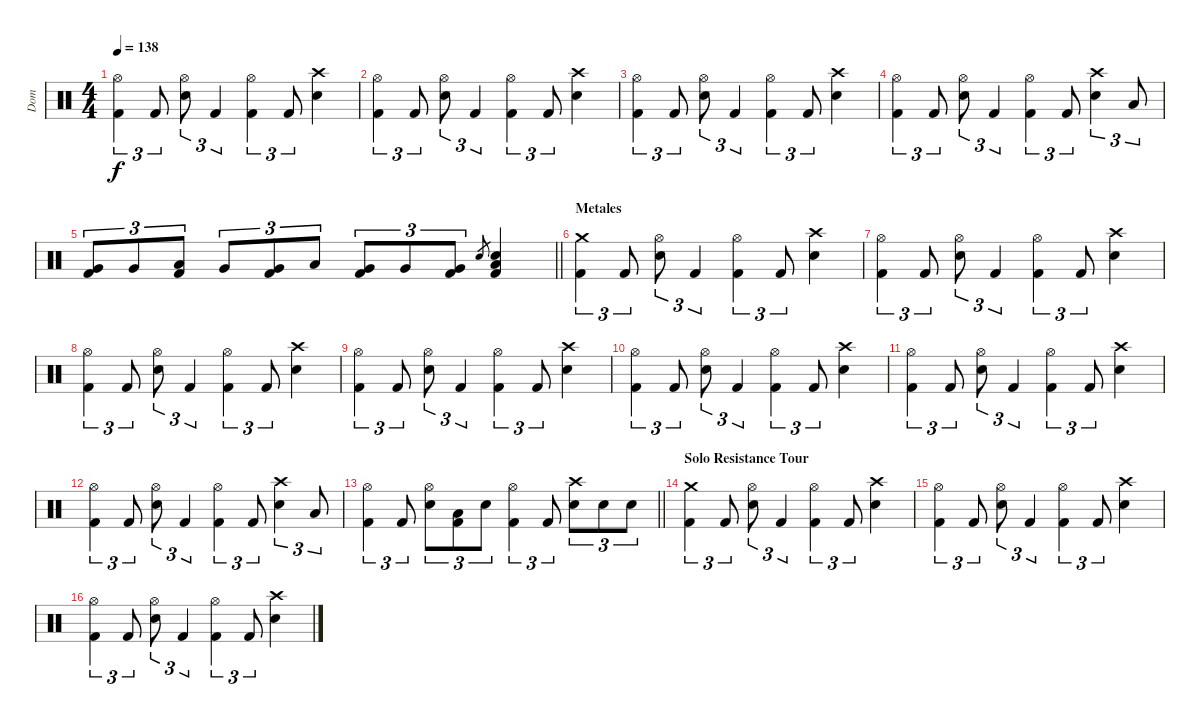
\track ("Dom" "Dom") {instrument percussion}
\staff {score}
\articulation defaults
\ts (4 4)
\tempo 138
\clef neutral
\ks c
("Hi-Hat (open)" "Kick (hit) 2").4{tu (3 2) dy f} "Kick (hit) 2".8{tu (3 2)} ("Hi-Hat (open)" "Electric Snare (hit)").8{tu (3 2)} "Kick (hit) 2".4{tu (3 2)} ("Hi-Hat (open)" "Kick (hit) 2").4{tu (3 2)} "Kick (hit) 2".8{tu (3 2)} ("Crash high (hit)" "Electric Snare (hit)").4 |
("Hi-Hat (open)" "Kick (hit) 2").4{tu (3 2)} "Kick (hit) 2".8{tu (3 2)} ("Hi-Hat (open)" "Electric Snare (hit)").8{tu (3 2)} "Kick (hit) 2".4{tu (3 2)} ("Hi-Hat (open)" "Kick (hit) 2").4{tu (3 2)} "Kick (hit) 2".8{tu (3 2)} ("Crash high (hit)" "Electric Snare (hit)").4 |
("Hi-Hat (open)" "Kick (hit) 2").4{tu (3 2)} "Kick (hit) 2".8{tu (3 2)} ("Hi-Hat (open)" "Electric Snare (hit)").8{tu (3 2)} "Kick (hit) 2".4{tu (3 2)} ("Hi-Hat (open)" "Kick (hit) 2").4{tu (3 2)} "Kick (hit) 2".8{tu (3 2)} ("Crash high (hit)" "Electric Snare (hit)").4 |
("Hi-Hat (open)" "Kick (hit) 2").4{tu (3 2)} "Kick (hit) 2".8{tu (3 2)} ("Hi-Hat (open)" "Electric Snare (hit)").8{tu (3 2)} "Kick (hit) 2".4{tu (3 2)} ("Hi-Hat (open)" "Kick (hit) 2").4{tu (3 2)} "Kick (hit) 2".8{tu (3 2)} ("Crash high (hit)" "Electric Snare (hit)").4{tu (3 2)} "Low Floor Tom (hit)".8{tu (3 2)} |
\barLineRight lightlight
("Very Low Tom (hit)" "Kick (hit) 2").8{tu (3 2)} "Very Low Tom (hit)".8{tu (3 2)} ("Low Floor Tom (hit)" "Kick (hit) 2").8{tu (3 2)} "Very Low Tom (hit)".8{tu (3 2)} ("Very Low Tom (hit)" "Kick (hit) 2").8{tu (3 2)} "Low Floor Tom (hit)".8{tu (3 2)} ("Very Low Tom (hit)" "Kick (hit) 2").8{tu (3 2)} "Very Low Tom (hit)".8{tu (3 2)} ("Very Low Tom (hit)" "Kick (hit) 2").8{tu (3 2)} "Electric Snare (hit)".8{gr} ("Electric Snare (hit)" "Low Floor Tom (hit)" "Kick (hit) 2").4 |
\section ("" "Metales ")
("Crash medium (hit)" "Kick (hit) 2").4{tu (3 2)} "Kick (hit) 2".8{tu (3 2)} ("Hi-Hat (open)" "Electric Snare (hit)").8{tu (3 2)} "Kick (hit) 2".4{tu (3 2)} ("Hi-Hat (open)" "Kick (hit) 2").4{tu (3 2)} "Kick (hit) 2".8{tu (3 2)} ("Crash high (hit)" "Electric Snare (hit)").4 |
("Hi-Hat (open)" "Kick (hit) 2").4{tu (3 2)} "Kick (hit) 2".8{tu (3 2)} ("Hi-Hat (open)" "Electric Snare (hit)").8{tu (3 2)} "Kick (hit) 2".4{tu (3 2)} ("Hi-Hat (open)" "Kick (hit) 2").4{tu (3 2)} "Kick (hit) 2".8{tu (3 2)} ("Crash high (hit)" "Electric Snare (hit)").4 |
("Hi-Hat (open)" "Kick (hit) 2").4{tu (3 2)} "Kick (hit) 2".8{tu (3 2)} ("Hi-Hat (open)" "Electric Snare (hit)").8{tu (3 2)} "Kick (hit) 2".4{tu (3 2)} ("Hi-Hat (open)" "Kick (hit) 2").4{tu (3 2)} "Kick (hit) 2".8{tu (3 2)} ("Crash high (hit)" "Electric Snare (hit)").4 |
("Hi-Hat (open)" "Kick (hit) 2").4{tu (3 2)} "Kick (hit) 2".8{tu (3 2)} ("Hi-Hat (open)" "Electric Snare (hit)").8{tu (3 2)} "Kick (hit) 2".4{tu (3 2)} ("Hi-Hat (open)" "Kick (hit) 2").4{tu (3 2)} "Kick (hit) 2".8{tu (3 2)} ("Crash high (hit)" "Electric Snare (hit)").4 |
("Hi-Hat (open)" "Kick (hit) 2").4{tu (3 2)} "Kick (hit) 2".8{tu (3 2)} ("Hi-Hat (open)" "Electric Snare (hit)").8{tu (3 2)} "Kick (hit) 2".4{tu (3 2)} ("Hi-Hat (open)" "Kick (hit) 2").4{tu (3 2)} "Kick (hit) 2".8{tu (3 2)} ("Crash high (hit)" "Electric Snare (hit)").4 |
("Hi-Hat (open)" "Kick (hit) 2").4{tu (3 2)} "Kick (hit) 2".8{tu (3 2)} ("Hi-Hat (open)" "Electric Snare (hit)").8{tu (3 2)} "Kick (hit) 2".4{tu (3 2)} ("Hi-Hat (open)" "Kick (hit) 2").4{tu (3 2)} "Kick (hit) 2".8{tu (3 2)} ("Crash high (hit)" "Electric Snare (hit)").4 |
("Hi-Hat (open)" "Kick (hit) 2").4{tu (3 2)} "Kick (hit) 2".8{tu (3 2)} ("Hi-Hat (open)" "Electric Snare (hit)").8{tu (3 2)} "Kick (hit) 2".4{tu (3 2)} ("Hi-Hat (open)" "Kick (hit) 2").4{tu (3 2)} "Kick (hit) 2".8{tu (3 2)} ("Crash high (hit)" "Electric Snare (hit)").4{tu (3 2)} "Low Floor Tom (hit)".8{tu (3 2)} |
\barLineRight lightlight
("Hi-Hat (open)" "Kick (hit) 2").4{tu (3 2)} "Kick (hit) 2".8{tu (3 2)} ("Hi-Hat (open)" "Electric Snare (hit)").8{tu (3 2)} ("Low Floor Tom (hit)" "Kick (hit) 2").8{tu (3 2)} "Electric Snare (hit)".8{tu (3 2)} ("Hi-Hat (open)" "Kick (hit) 2").4{tu (3 2)} "Kick (hit) 2".8{tu (3 2)} ("Crash high (hit)" "Electric Snare (hit)").8{tu (3 2)} "Electric Snare (hit)".8{tu (3 2)} "Electric Snare (hit)".8{tu (3 2)} |
\section ("" "Solo Resistance Tour ")
("Crash medium (hit)" "Kick (hit) 2").4{tu (3 2)} "Kick (hit) 2".8{tu (3 2)} ("Hi-Hat (open)" "Electric Snare (hit)").8{tu (3 2)} "Kick (hit) 2".4{tu (3 2)} ("Hi-Hat (open)" "Kick (hit) 2").4{tu (3 2)} "Kick (hit) 2".8{tu (3 2)} ("Crash high (hit)" "Electric Snare (hit)").4 |
("Hi-Hat (open)" "Kick (hit) 2").4{tu (3 2)} "Kick (hit) 2".8{tu (3 2)} ("Hi-Hat (open)" "Electric Snare (hit)").8{tu (3 2)} "Kick (hit) 2".4{tu (3 2)} ("Hi-Hat (open)" "Kick (hit) 2").4{tu (3 2)} "Kick (hit) 2".8{tu (3 2)} ("Crash high (hit)" "Electric Snare (hit)").4 |
("Hi-Hat (open)" "Kick (hit) 2").4{tu (3 2)} "Kick (hit) 2".8{tu (3 2)} ("Hi-Hat (open)" "Electric Snare (hit)").8{tu (3 2)} "Kick (hit) 2".4{tu (3 2)} ("Hi-Hat (open)" "Kick (hit) 2").4{tu (3 2)} "Kick (hit) 2".8{tu (3 2)} ("Crash high (hit)" "Electric Snare (hit)").4
